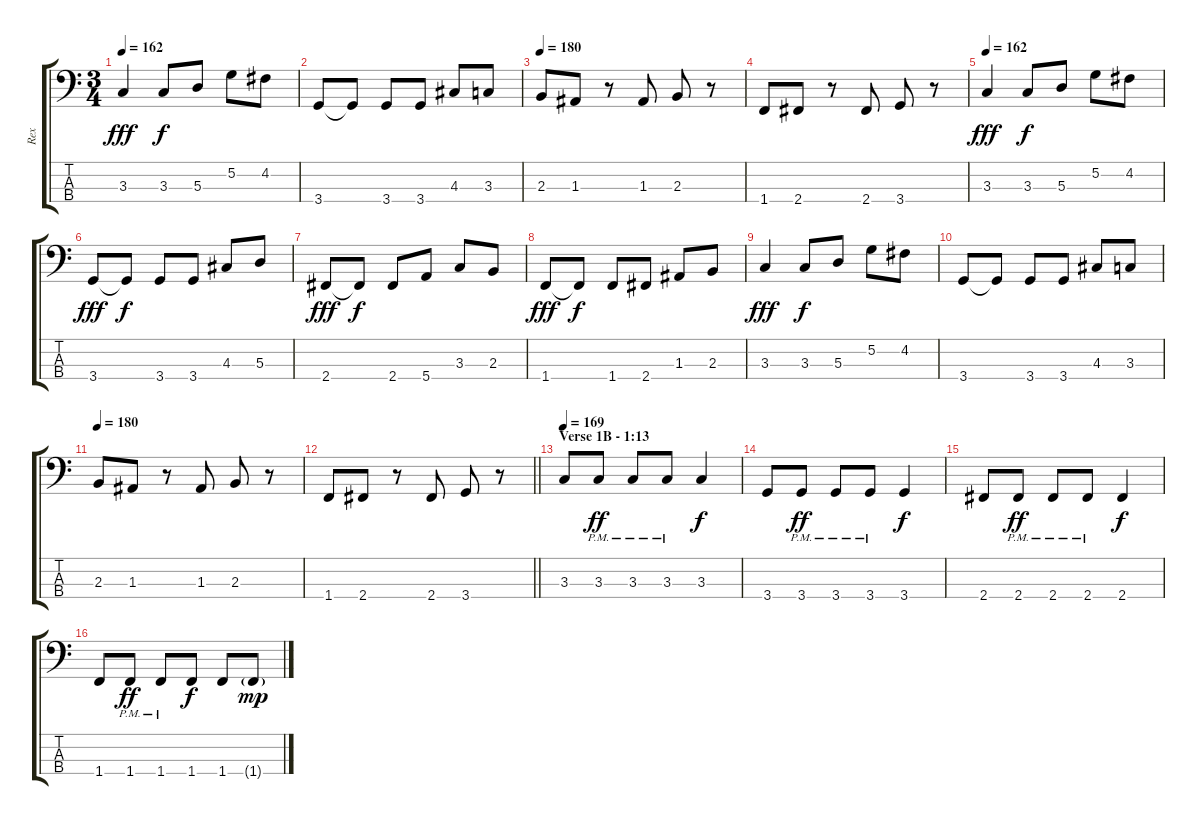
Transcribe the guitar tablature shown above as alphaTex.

\track ("Rex" "Rex") {instrument electricbasspick}
\staff {score tabs}
\tuning (G2 D2 A1 E1) {hide}
\ts (3 4)
\tempo 162
\clef f4
\ks c
3.3.4{dy fff} 3.3.8{dy f} 5.3.8 5.2.8 4.2.8 |
3.4.8 3.4{t}.8 3.4.8 3.4.8 4.3.8 3.3.8 |
\tempo 180
2.3.8{volume 16} 1.3.8 r.8 1.3.8 2.3.8 r.8 |
1.4.8 2.4.8 r.8 2.4.8 3.4.8 r.8 |
\tempo 162
3.3.4{dy fff volume 14 balance 8} 3.3.8{dy f} 5.3.8 5.2.8 4.2.8 |
3.4.8{dy fff} 3.4{t}.8{dy f} 3.4.8 3.4.8 4.3.8 5.3.8 |
2.4.8{dy fff} 2.4{t}.8{dy f} 2.4.8 5.4.8 3.3.8 2.3.8 |
1.4.8{dy fff} 1.4{t}.8{dy f} 1.4.8 2.4.8 1.3.8 2.3.8 |
3.3.4{dy fff} 3.3.8{dy f} 5.3.8 5.2.8 4.2.8 |
3.4.8 3.4{t}.8 3.4.8 3.4.8 4.3.8 3.3.8 |
\tempo 180
2.3.8{volume 16} 1.3.8 r.8 1.3.8 2.3.8 r.8 |
\barLineRight lightlight
1.4.8 2.4.8 r.8 2.4.8 3.4.8 r.8 |
\section ("" "Verse 1B - 1:13")
\tempo 169
3.3.8 3.3{pm}.8{dy ff} 3.3{pm}.8 3.3{pm}.8 3.3.4{dy f} |
3.4.8 3.4{pm}.8{dy ff} 3.4{pm}.8 3.4{pm}.8 3.4.4{dy f} |
2.4.8 2.4{pm}.8{dy ff} 2.4{pm}.8 2.4{pm}.8 2.4.4{dy f} |
1.4.8 1.4{pm}.8{dy ff} 1.4{pm}.8 1.4.8{dy f} 1.4.8 1.4{g}.8{dy mp}
